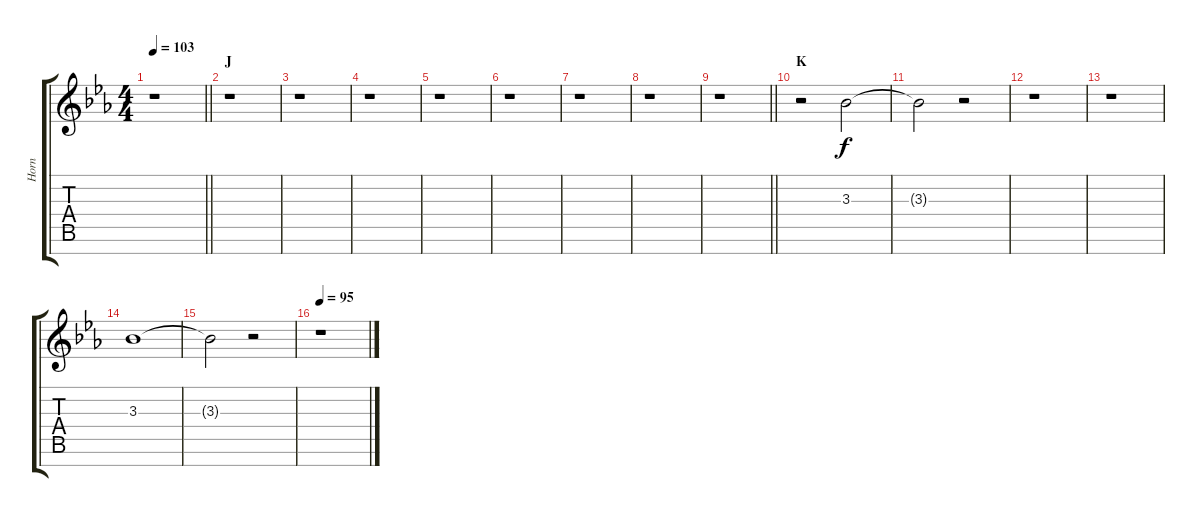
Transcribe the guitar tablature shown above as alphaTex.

\track ("Horn" "Horn") {instrument frenchhorn}
\staff {score tabs}
\tuning (E5 B4 G4 D4 A3 E3 B2) {hide}
\ts (4 4)
\tempo 103
\clef g2
\barLineRight lightlight
\ks eb
r.1{dy f} |
\section ("" "J")
r.1 |
r.1 |
r.1 |
r.1 |
r.1 |
r.1 |
r.1 |
\barLineRight lightlight
r.1 |
\section ("" "K")
r.2 3.3.2 |
3.3{t}.2 r.2 |
r.1 |
r.1 |
3.3.1 |
3.3{t}.2 r.2 |
\tempo 95
r.1
